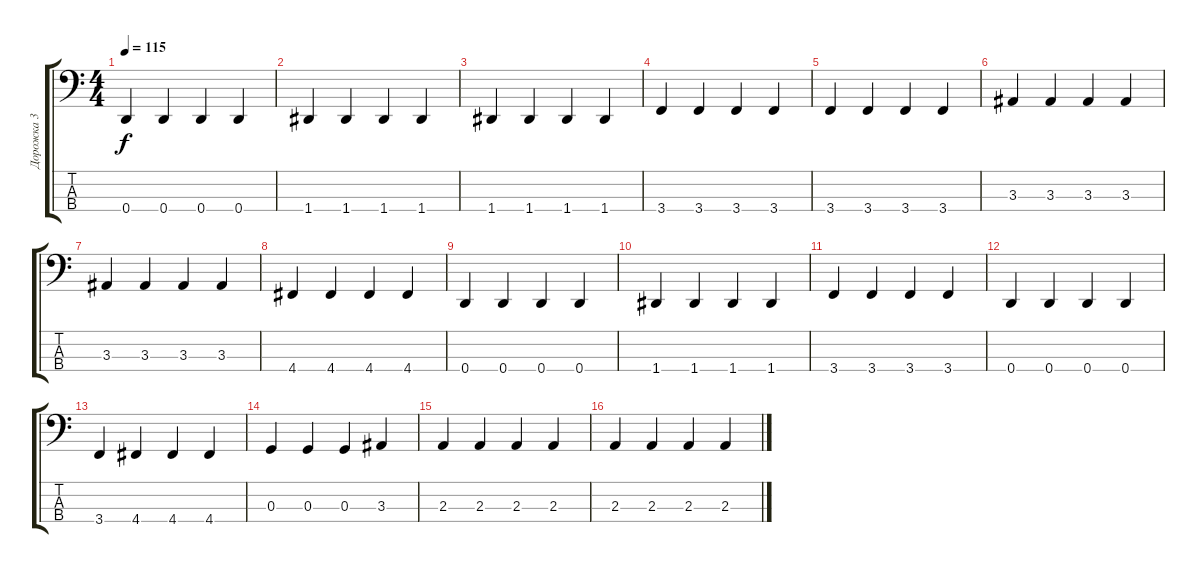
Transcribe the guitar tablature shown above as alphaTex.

\track ("Дорожка 3" "Дорожка 3") {instrument electricbassfinger}
\staff {score tabs}
\tuning (F2 C2 G1 D1) {hide}
\ts (4 4)
\tempo 115
\clef f4
\ks c
0.4.4{dy f} 0.4.4 0.4.4 0.4.4 |
1.4.4 1.4.4 1.4.4 1.4.4 |
1.4.4 1.4.4 1.4.4 1.4.4 |
3.4.4 3.4.4 3.4.4 3.4.4 |
3.4.4 3.4.4 3.4.4 3.4.4 |
3.3.4 3.3.4 3.3.4 3.3.4 |
3.3.4 3.3.4 3.3.4 3.3.4 |
4.4.4 4.4.4 4.4.4 4.4.4 |
0.4.4 0.4.4 0.4.4 0.4.4 |
1.4.4 1.4.4 1.4.4 1.4.4 |
3.4.4 3.4.4 3.4.4 3.4.4 |
0.4.4 0.4.4 0.4.4 0.4.4 |
3.4.4 4.4.4 4.4.4 4.4.4 |
0.3.4 0.3.4 0.3.4 3.3.4 |
2.3.4 2.3.4 2.3.4 2.3.4 |
2.3.4 2.3.4 2.3.4 2.3.4
